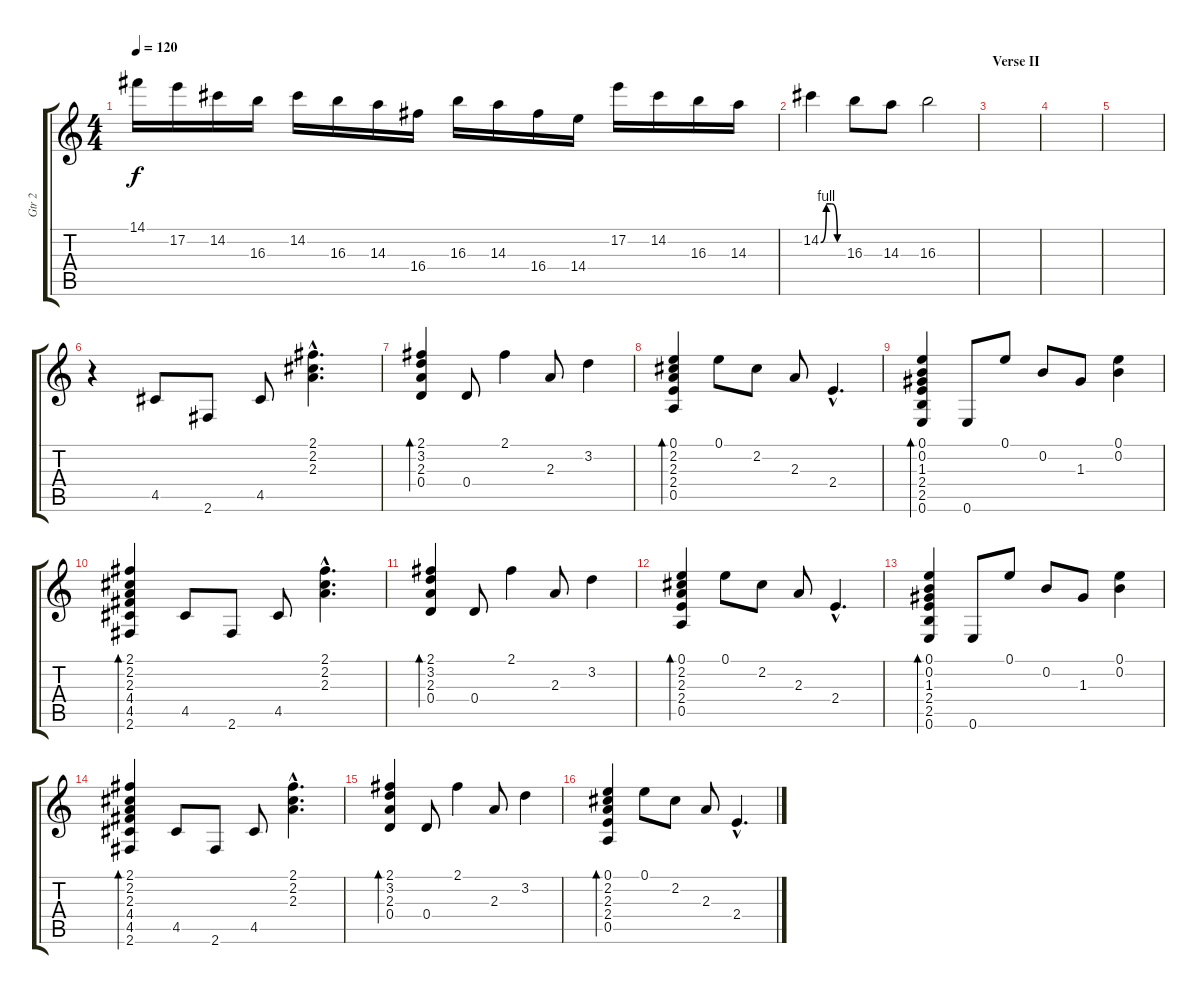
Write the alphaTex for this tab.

\track ("Gtr 2" "Gtr 2") {instrument electricguitarclean}
\staff {score tabs}
\tuning (E4 B3 G3 D3 A2 E2) {hide}
\ts (4 4)
\tempo 120
\clef g2
\ks c
14.1.16{dy f} 17.2.16 14.2.16 16.3.16 14.2.16 16.3.16 14.3.16 16.4.16 16.3.16 14.3.16 16.4.16 14.4.16 17.2.16 14.2.16 16.3.16 14.3.16 |
14.2{be (custom 0 0 15 4 30 4 45 0 60 0)}.4 16.3.8 14.3.8 16.3.2 |
\section ("" "Verse II")
|
|
|
r.4 4.5.8 2.6.8 4.5.8 (2.1{hac} 2.2{hac} 2.3{hac}).4{d} |
(2.1 3.2 2.3 0.4).4{bd 240} 0.4.8 2.1.4 2.3.8 3.2.4 |
(0.1 2.2 2.3 2.4 0.5).4{bd 240} 0.1.8 2.2.8 2.3.8 2.4{hac}.4{d} |
(0.1 0.2 1.3 2.4 2.5 0.6).4{bd 240} 0.6.8 0.1.8 0.2.8 1.3.8 (0.1 0.2).4 |
(2.1 2.2 2.3 4.4 4.5 2.6).4{bd 240} 4.5.8 2.6.8 4.5.8 (2.1{hac} 2.2{hac} 2.3{hac}).4{d} |
(2.1 3.2 2.3 0.4).4{bd 240} 0.4.8 2.1.4 2.3.8 3.2.4 |
(0.1 2.2 2.3 2.4 0.5).4{bd 240} 0.1.8 2.2.8 2.3.8 2.4{hac}.4{d} |
(0.1 0.2 1.3 2.4 2.5 0.6).4{bd 240} 0.6.8 0.1.8 0.2.8 1.3.8 (0.1 0.2).4 |
(2.1 2.2 2.3 4.4 4.5 2.6).4{bd 240} 4.5.8 2.6.8 4.5.8 (2.1{hac} 2.2{hac} 2.3{hac}).4{d} |
(2.1 3.2 2.3 0.4).4{bd 240} 0.4.8 2.1.4 2.3.8 3.2.4 |
(0.1 2.2 2.3 2.4 0.5).4{bd 240} 0.1.8 2.2.8 2.3.8 2.4{hac}.4{d}
